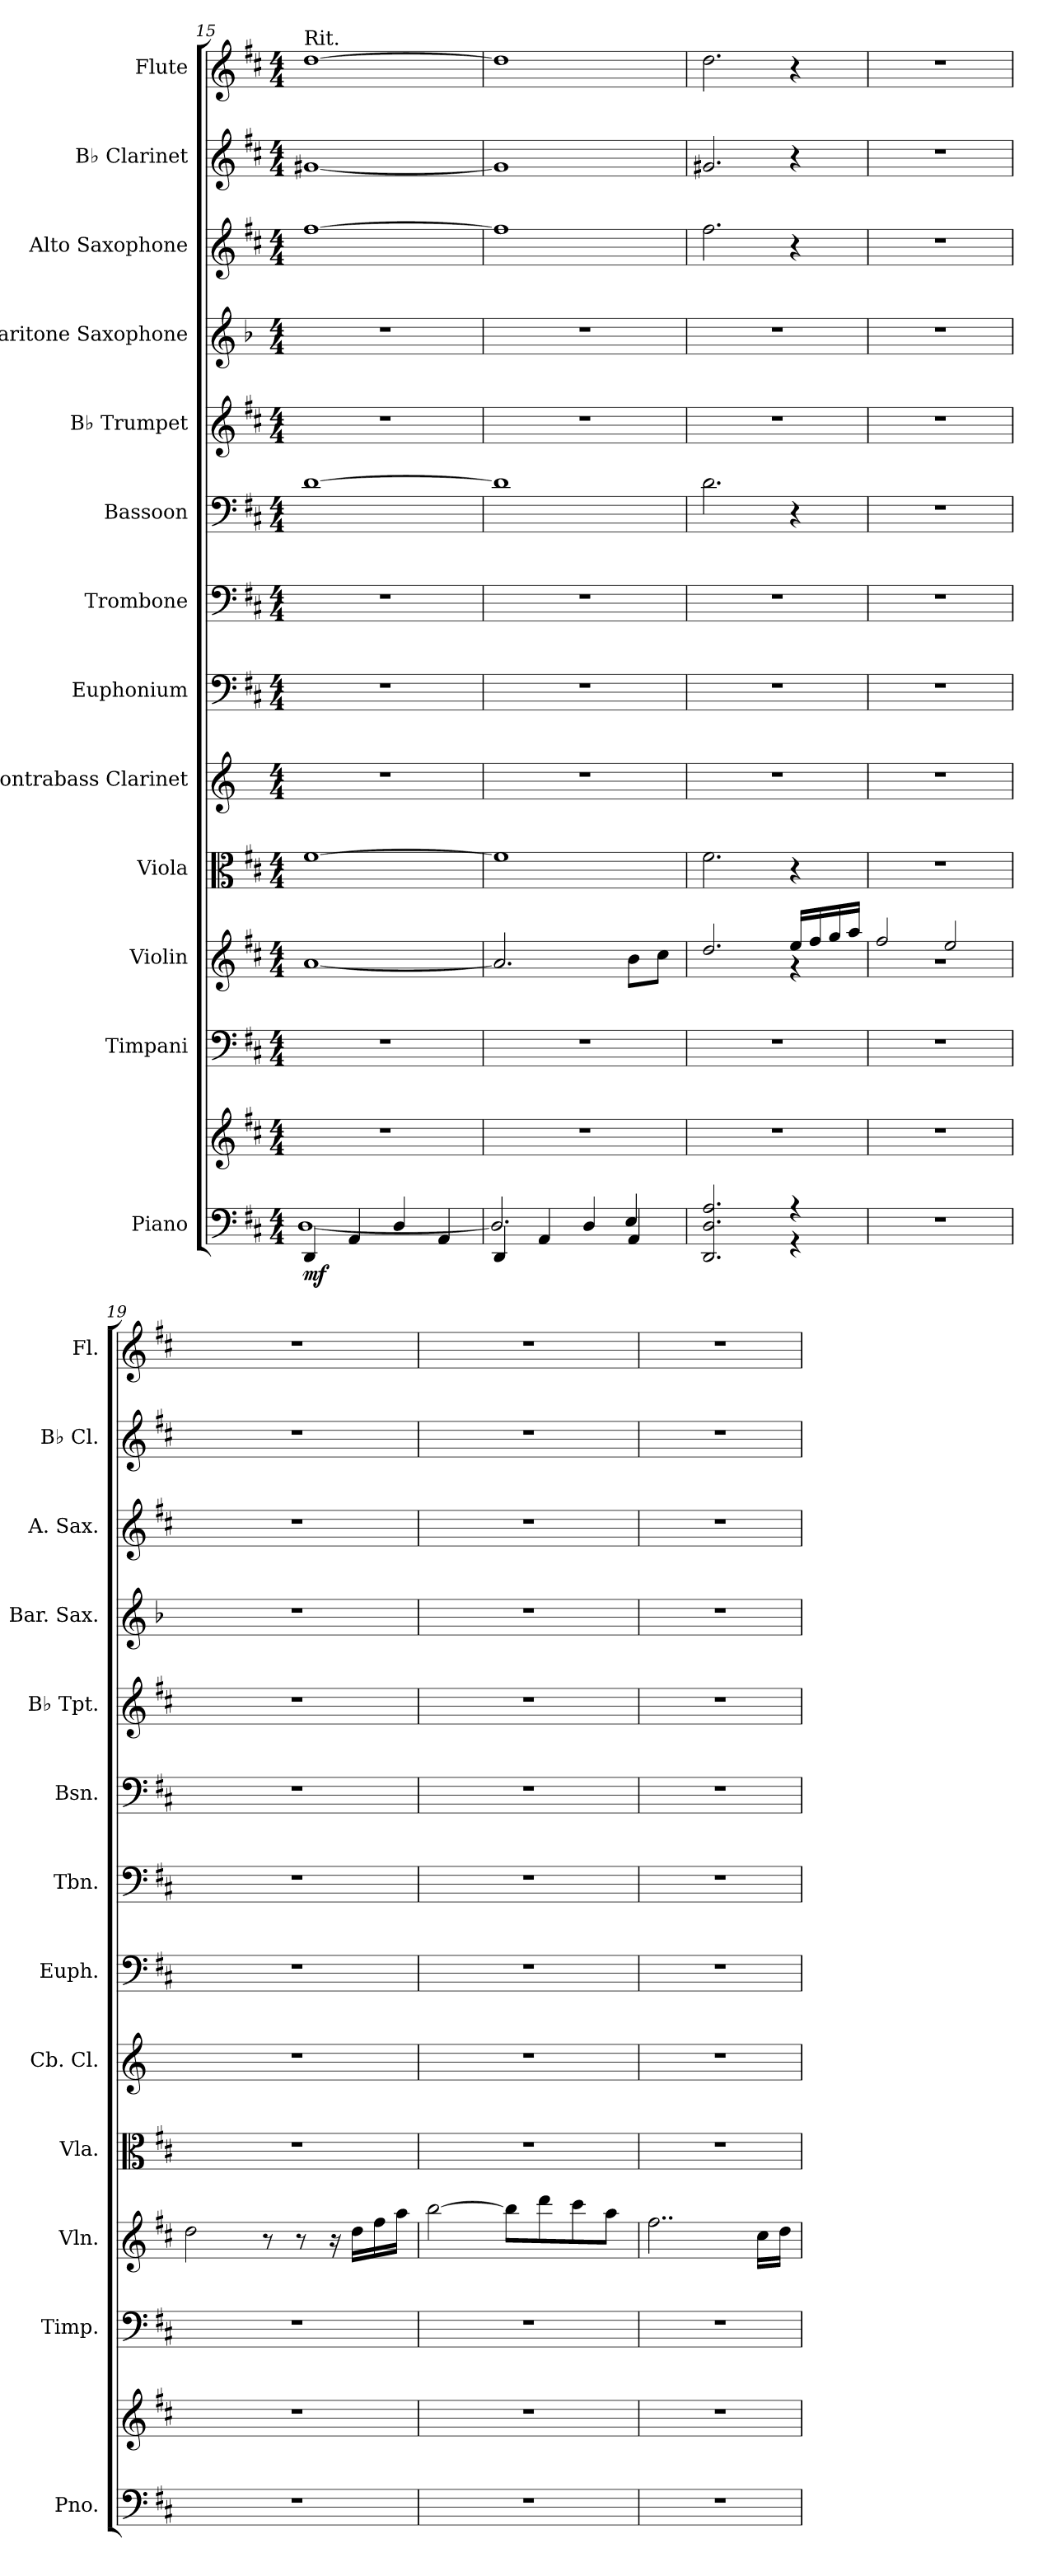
**kern	**kern	**dynam	**kern	**kern	**kern	**kern	**kern	**kern	**kern	**kern	**kern	**kern	**kern	**kern
*part13	*part13	*part13	*part12	*part11	*part10	*part9	*part8	*part7	*part6	*part5	*part4	*part3	*part2	*part1
*staff14	*staff13	*staff13/14	*staff12	*staff11	*staff10	*staff9	*staff8	*staff7	*staff6	*staff5	*staff4	*staff3	*staff2	*staff1
*I"Piano	*	*	*I"Timpani	*I"Violin	*I"Viola	*I"Contrabass Clarinet	*I"Euphonium	*I"Trombone	*I"Bassoon	*I"B♭ Trumpet	*I"Baritone Saxophone	*I"Alto Saxophone	*I"B♭ Clarinet	*I"Flute
*I'Pno.	*	*	*I'Timp.	*I'Vln.	*I'Vla.	*I'Cb. Cl.	*I'Euph.	*I'Tbn.	*I'Bsn.	*I'B♭ Tpt.	*I'Bar. Sax.	*I'A. Sax.	*I'B♭ Cl.	*I'Fl.
*clefF4	*clefG2	*	*clefF4	*clefG2	*clefC3	*clefG2	*clefF4	*clefF4	*clefF4	*clefG2	*clefG2	*clefG2	*clefG2	*clefG2
*	*	*	*	*	*	*ITrd15c26	*	*	*	*ITrd1c2	*ITrd12c21	*ITrd5c9	*ITrd1c2	*
*k[f#c#]	*k[f#c#]	*	*k[f#c#]	*k[f#c#]	*k[f#c#]	*k[]	*k[f#c#]	*k[f#c#]	*k[f#c#]	*k[]	*k[b-]	*k[b-]	*k[]	*k[f#c#]
*M4/4	*M4/4	*	*M4/4	*M4/4	*M4/4	*M4/4	*M4/4	*M4/4	*M4/4	*M4/4	*M4/4	*M4/4	*M4/4	*M4/4
=15	=15	=15	=15	=15	=15	=15	=15	=15	=15	=15	=15	=15	=15	=15
*^	*	*	*	*	*	*	*	*	*	*	*	*	*	*
!	!	!	!	!	!	!	!	!	!	!	!	!	!	!	!LO:TX:a:t=Rit.
!	!	!	!LO:DY:b=2	!	!	!	!	!	!	!	!	!	!	!	!
4DD/	[1D	1r	mf	1r	[1a	[1f#	1r	1r	1r	[1d	1r	1r	[1a	[1f#X	[1dd
4AA/	.	.	.	.	.	.	.	.	.	.	.	.	.	.	.
4D/	.	.	.	.	.	.	.	.	.	.	.	.	.	.	.
4AA/	.	.	.	.	.	.	.	.	.	.	.	.	.	.	.
=16	=16	=16	=16	=16	=16	=16	=16	=16	=16	=16	=16	=16	=16	=16	=16
4DD/	2.D/]	1r	.	1r	2.a/]	1f#]	1r	1r	1r	1d]	1r	1r	1a]	1f#]	1dd]
4AA/	.	.	.	.	.	.	.	.	.	.	.	.	.	.	.
4D/	.	.	.	.	.	.	.	.	.	.	.	.	.	.	.
4AA/	4E/	.	.	.	8b\L	.	.	.	.	.	.	.	.	.	.
.	.	.	.	.	8cc#\J	.	.	.	.	.	.	.	.	.	.
!!LO:PB:g=z
=17	=17	=17	=17	=17	=17	=17	=17	=17	=17	=17	=17	=17	=17	=17	=17
*	*	*	*	*	*	*	*	*	*	*	*	*	*	*	*MM95
*	*	*	*	*	*^	*	*	*	*	*	*	*	*	*	*
2.DD/ 2.D/ 2.A/	2.ryy	1r	.	1r	2.dd/	2.ryy	2.f#\	1r	1r	1r	2.d\	1r	1r	2.a\	2.f#X/	2.dd\
4r	4r	.	.	.	16ee/LL	4r	4r	.	.	.	4r	.	.	4r	4r	4r
.	.	.	.	.	16ff#/	.	.	.	.	.	.	.	.	.	.	.
.	.	.	.	.	16gg/	.	.	.	.	.	.	.	.	.	.	.
.	.	.	.	.	16aa/JJ	.	.	.	.	.	.	.	.	.	.	.
*v	*v	*	*	*	*	*	*	*	*	*	*	*	*	*	*	*
=18	=18	=18	=18	=18	=18	=18	=18	=18	=18	=18	=18	=18	=18	=18	=18
1r	1r	.	1r	2ff#/	1r	1r	1r	1r	1r	1r	1r	1r	1r	1r	1r
.	.	.	.	2ee/	.	.	.	.	.	.	.	.	.	.	.
*	*	*	*	*v	*v	*	*	*	*	*	*	*	*	*	*
=19	=19	=19	=19	=19	=19	=19	=19	=19	=19	=19	=19	=19	=19	=19
1r	1r	.	1r	2dd\	1r	1r	1r	1r	1r	1r	1r	1r	1r	1r
.	.	.	.	8r	.	.	.	.	.	.	.	.	.	.
.	.	.	.	8r	.	.	.	.	.	.	.	.	.	.
.	.	.	.	16r	.	.	.	.	.	.	.	.	.	.
.	.	.	.	16dd\LL	.	.	.	.	.	.	.	.	.	.
.	.	.	.	16ff#\	.	.	.	.	.	.	.	.	.	.
.	.	.	.	16aa\JJ	.	.	.	.	.	.	.	.	.	.
=20	=20	=20	=20	=20	=20	=20	=20	=20	=20	=20	=20	=20	=20	=20
1r	1r	.	1r	[2bb\	1r	1r	1r	1r	1r	1r	1r	1r	1r	1r
.	.	.	.	8bb\L]	.	.	.	.	.	.	.	.	.	.
.	.	.	.	8ddd\	.	.	.	.	.	.	.	.	.	.
.	.	.	.	8ccc#\	.	.	.	.	.	.	.	.	.	.
.	.	.	.	8aa\J	.	.	.	.	.	.	.	.	.	.
!!LO:PB:g=z
=21	=21	=21	=21	=21	=21	=21	=21	=21	=21	=21	=21	=21	=21	=21
1r	1r	.	1r	2..ff#\	1r	1r	1r	1r	1r	1r	1r	1r	1r	1r
.	.	.	.	16cc#\LL	.	.	.	.	.	.	.	.	.	.
.	.	.	.	16dd\JJ	.	.	.	.	.	.	.	.	.	.
=	=	=	=	=	=	=	=	=	=	=	=	=	=	=
*-	*-	*-	*-	*-	*-	*-	*-	*-	*-	*-	*-	*-	*-	*-
